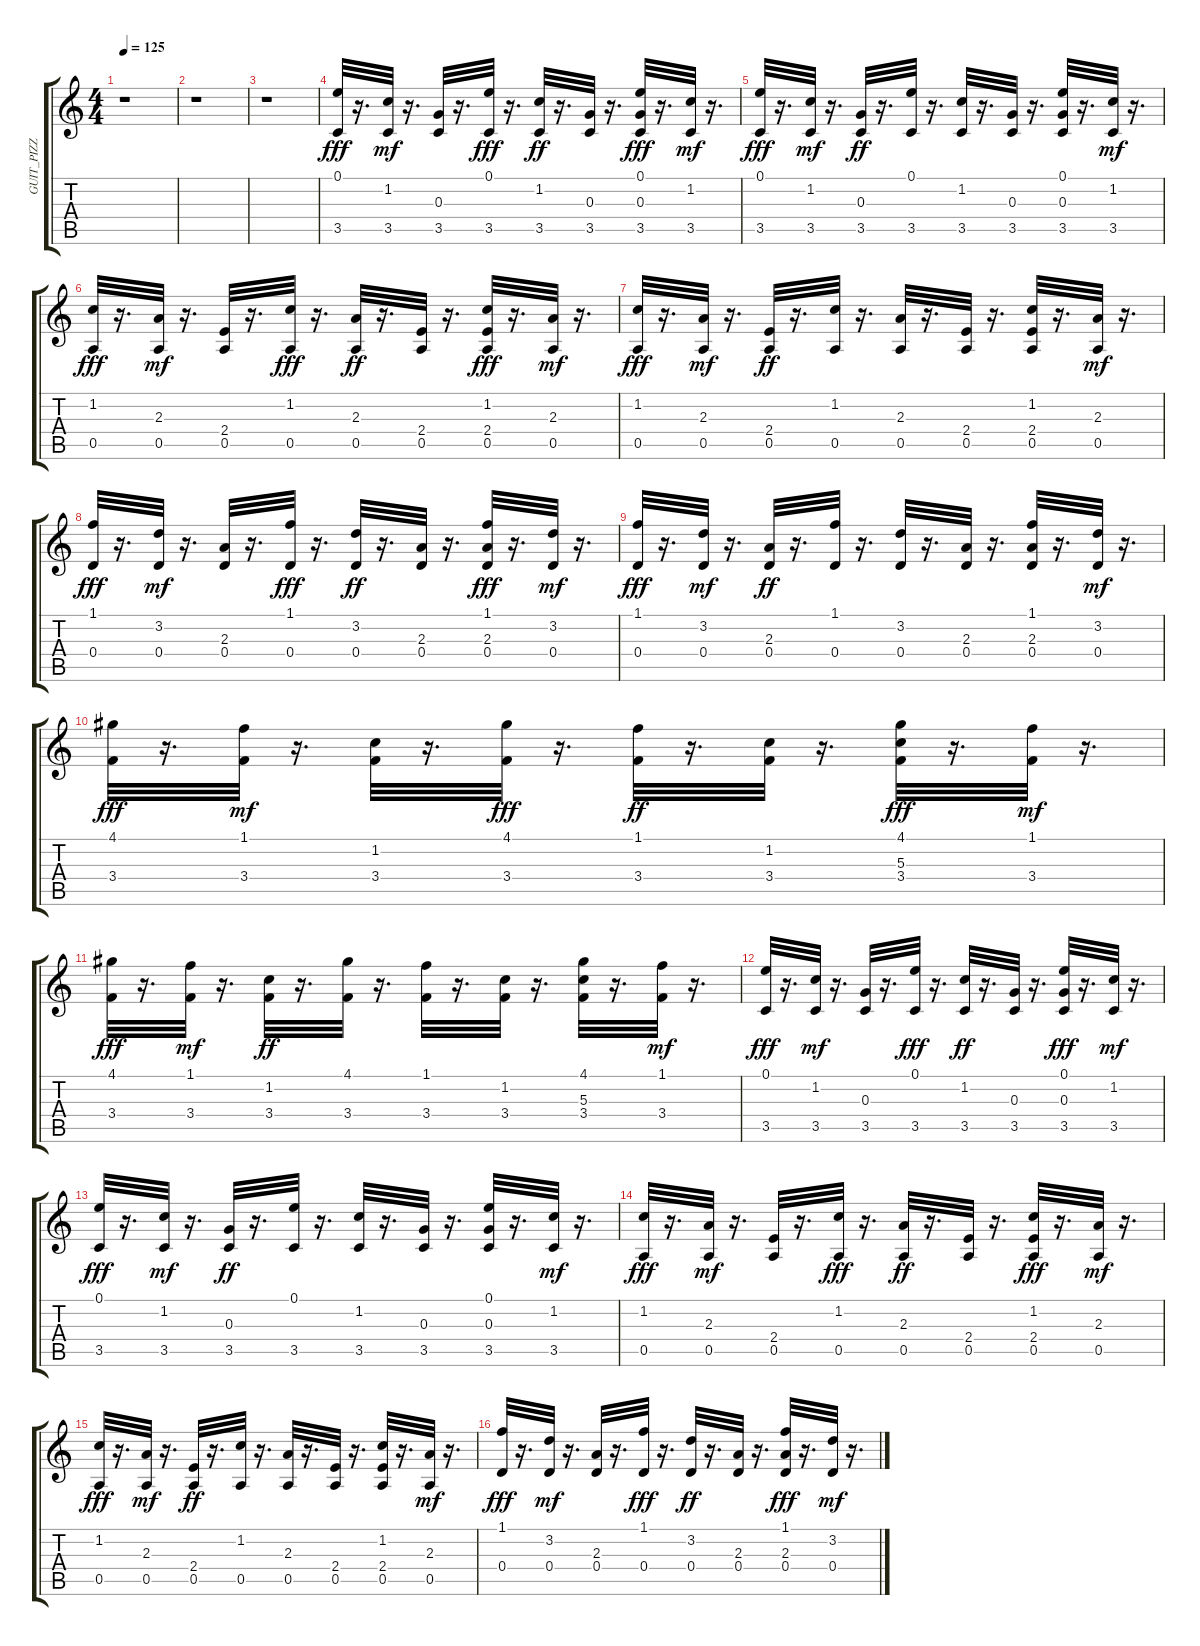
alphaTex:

\track ("GUIT_PIZZ" "GUIT_PIZZ") {instrument electricguitarmuted}
\staff {score tabs}
\tuning (E4 B3 G3 D3 A2 E2) {hide}
\ts (4 4)
\tempo 125
\clef g2
\ks c
r.1{dy fff instrument electricguitarmuted} |
r.1 |
r.1 |
(0.1 3.5).32 r.16{d} (1.2 3.5).32{dy mf} r.16{d} (0.3 3.5).32 r.16{d} (0.1 3.5).32{dy fff} r.16{d} (1.2 3.5).32{dy ff} r.16{d} (0.3 3.5).32 r.16{d} (0.1 0.3 3.5).32{dy fff} r.16{d} (1.2 3.5).32{dy mf} r.16{d} |
(0.1 3.5).32{dy fff} r.16{d} (1.2 3.5).32{dy mf} r.16{d} (0.3 3.5).32{dy ff} r.16{d} (0.1 3.5).32 r.16{d} (1.2 3.5).32 r.16{d} (0.3 3.5).32 r.16{d} (0.1 0.3 3.5).32 r.16{d} (1.2 3.5).32{dy mf} r.16{d} |
(1.2 0.5).32{dy fff} r.16{d} (2.3 0.5).32{dy mf} r.16{d} (2.4 0.5).32 r.16{d} (1.2 0.5).32{dy fff} r.16{d} (2.3 0.5).32{dy ff} r.16{d} (2.4 0.5).32 r.16{d} (1.2 2.4 0.5).32{dy fff} r.16{d} (2.3 0.5).32{dy mf} r.16{d} |
(1.2 0.5).32{dy fff} r.16{d} (2.3 0.5).32{dy mf} r.16{d} (2.4 0.5).32{dy ff} r.16{d} (1.2 0.5).32 r.16{d} (2.3 0.5).32 r.16{d} (2.4 0.5).32 r.16{d} (1.2 2.4 0.5).32 r.16{d} (2.3 0.5).32{dy mf} r.16{d} |
(1.1 0.4).32{dy fff} r.16{d} (3.2 0.4).32{dy mf} r.16{d} (2.3 0.4).32 r.16{d} (1.1 0.4).32{dy fff} r.16{d} (3.2 0.4).32{dy ff} r.16{d} (2.3 0.4).32 r.16{d} (1.1 2.3 0.4).32{dy fff} r.16{d} (3.2 0.4).32{dy mf} r.16{d} |
(1.1 0.4).32{dy fff} r.16{d} (3.2 0.4).32{dy mf} r.16{d} (2.3 0.4).32{dy ff} r.16{d} (1.1 0.4).32 r.16{d} (3.2 0.4).32 r.16{d} (2.3 0.4).32 r.16{d} (1.1 2.3 0.4).32 r.16{d} (3.2 0.4).32{dy mf} r.16{d} |
(4.1 3.4).32{dy fff} r.16{d} (1.1 3.4).32{dy mf} r.16{d} (1.2 3.4).32 r.16{d} (4.1 3.4).32{dy fff} r.16{d} (1.1 3.4).32{dy ff} r.16{d} (1.2 3.4).32 r.16{d} (4.1 5.3 3.4).32{dy fff} r.16{d} (1.1 3.4).32{dy mf} r.16{d} |
(4.1 3.4).32{dy fff} r.16{d} (1.1 3.4).32{dy mf} r.16{d} (1.2 3.4).32{dy ff} r.16{d} (4.1 3.4).32 r.16{d} (1.1 3.4).32 r.16{d} (1.2 3.4).32 r.16{d} (4.1 5.3 3.4).32 r.16{d} (1.1 3.4).32{dy mf} r.16{d} |
(0.1 3.5).32{dy fff} r.16{d} (1.2 3.5).32{dy mf} r.16{d} (0.3 3.5).32 r.16{d} (0.1 3.5).32{dy fff} r.16{d} (1.2 3.5).32{dy ff} r.16{d} (0.3 3.5).32 r.16{d} (0.1 0.3 3.5).32{dy fff} r.16{d} (1.2 3.5).32{dy mf} r.16{d} |
(0.1 3.5).32{dy fff} r.16{d} (1.2 3.5).32{dy mf} r.16{d} (0.3 3.5).32{dy ff} r.16{d} (0.1 3.5).32 r.16{d} (1.2 3.5).32 r.16{d} (0.3 3.5).32 r.16{d} (0.1 0.3 3.5).32 r.16{d} (1.2 3.5).32{dy mf} r.16{d} |
(1.2 0.5).32{dy fff} r.16{d} (2.3 0.5).32{dy mf} r.16{d} (2.4 0.5).32 r.16{d} (1.2 0.5).32{dy fff} r.16{d} (2.3 0.5).32{dy ff} r.16{d} (2.4 0.5).32 r.16{d} (1.2 2.4 0.5).32{dy fff} r.16{d} (2.3 0.5).32{dy mf} r.16{d} |
(1.2 0.5).32{dy fff} r.16{d} (2.3 0.5).32{dy mf} r.16{d} (2.4 0.5).32{dy ff} r.16{d} (1.2 0.5).32 r.16{d} (2.3 0.5).32 r.16{d} (2.4 0.5).32 r.16{d} (1.2 2.4 0.5).32 r.16{d} (2.3 0.5).32{dy mf} r.16{d} |
(1.1 0.4).32{dy fff} r.16{d} (3.2 0.4).32{dy mf} r.16{d} (2.3 0.4).32 r.16{d} (1.1 0.4).32{dy fff} r.16{d} (3.2 0.4).32{dy ff} r.16{d} (2.3 0.4).32 r.16{d} (1.1 2.3 0.4).32{dy fff} r.16{d} (3.2 0.4).32{dy mf} r.16{d}
